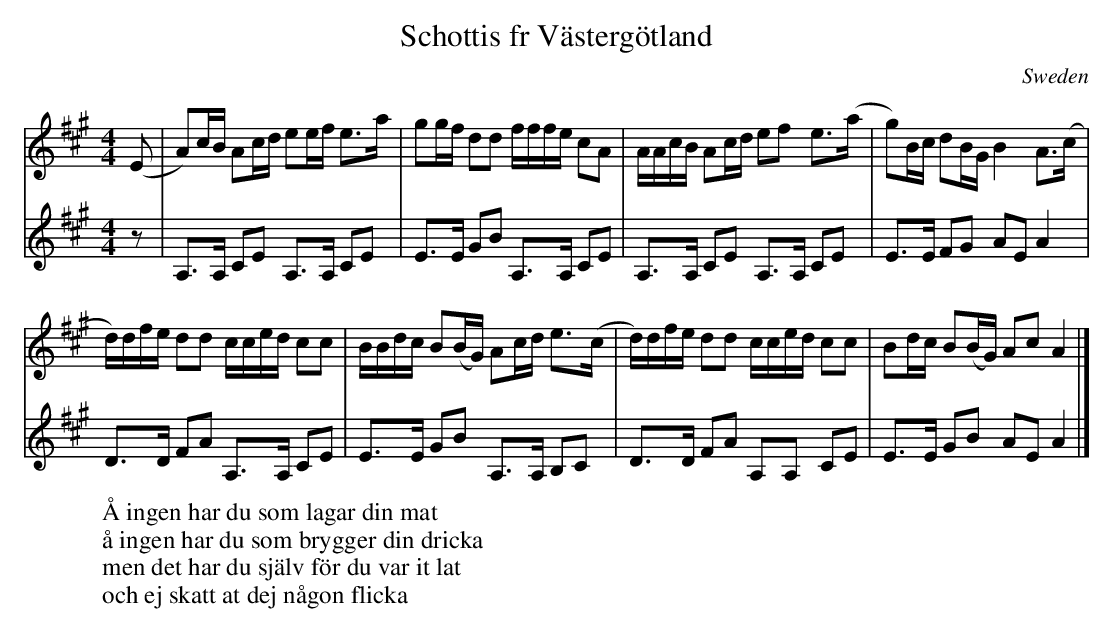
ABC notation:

X:1
T:Schottis fr Västergötland
M:4/4
O:Sweden
K:A
V:1
(E|\
A)c/B/ Ac/d/ ee/f/ e>a| gg/f/ dd f/f/f/e/ cA|\
A/A/c/B/ Ac/d/ ef e>(a| g)B/c/ dB/G/ B2 A>(c|
d/)d/f/e/ dd c/c/e/d/ cc| B/B/d/c/ B(B/G/) Ac/d/ e>(c|\
d/)d/f/e/ dd c/c/e/d/ cc| Bd/c/ B(B/G/) Ac A2|]
V:2
z|\
A,>A, CE A,>A, CE| E>E GB A,>A, CE|\
A,>A, CE A,>A, CE| E>E FG AE A2|
D>D FA A,>A, CE | E>E GB A,>A, B,C|\
D>D FA A,A, CE| E>E GB AE A2|]
W: Å ingen har du som lagar din mat
W: å ingen har du som brygger din dricka
W: men det har du själv för du var it lat
W: och ej skatt at dej någon flicka
